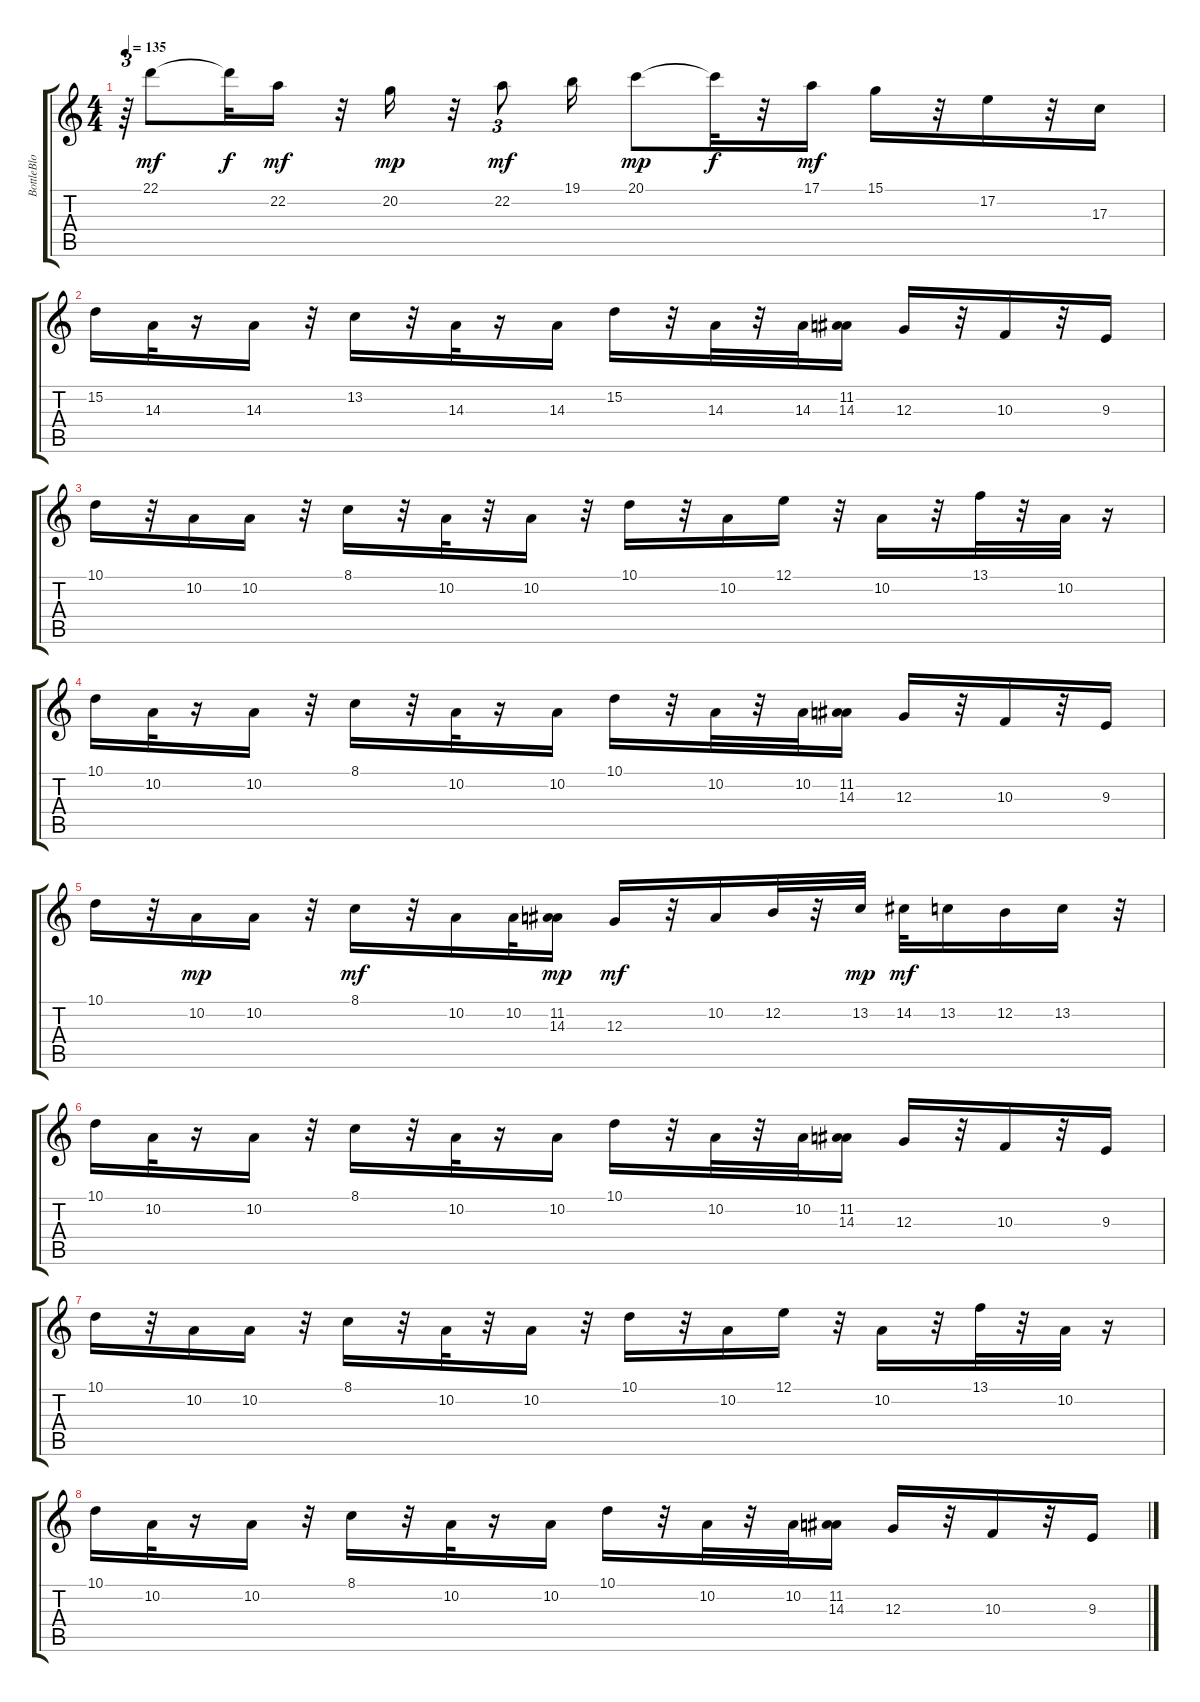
\track ("BottleBlo" "BottleBlo") {instrument blownbottle}
\staff {score tabs}
\tuning (E4 B3 G3 D3 A2 E2) {hide}
\ts (4 4)
\tempo 135
\clef g2
\ks c
r.64{tu (3 2) dy mf} 22.1.8 22.1{t}.32{dy f} 22.2.16{dy mf} r.32 20.2.16{dy mp} r.32 22.2.8{tu (3 2) dy mf} 19.1.16 20.1.8{dy mp} 20.1{t}.32{dy f} r.32 17.1.16{dy mf} 15.1.16 r.32 17.2.16 r.32 17.3.16 |
15.2.16 14.3.32 r.16 14.3.16 r.32 13.2.16 r.32 14.3.32 r.16 14.3.16 15.2.16 r.32 14.3.32 r.32 14.3.32 (11.2 14.3).16 12.3.16 r.32 10.3.16 r.32 9.3.16 |
10.1.16 r.32 10.2.16 10.2.16 r.32 8.1.16 r.32 10.2.32 r.32 10.2.16 r.32 10.1.16 r.32 10.2.16 12.1.16 r.32 10.2.16 r.32 13.1.32 r.32 10.2.32 r.16 |
10.1.16 10.2.32 r.16 10.2.16 r.32 8.1.16 r.32 10.2.32 r.16 10.2.16 10.1.16 r.32 10.2.32 r.32 10.2.32 (11.2 14.3).16 12.3.16 r.32 10.3.16 r.32 9.3.16 |
10.1.16 r.32 10.2.16{dy mp} 10.2.16 r.32 8.1.16{dy mf} r.32 10.2.16 10.2.32 (11.2 14.3).16{dy mp} 12.3.16{dy mf} r.32 10.2.16 12.2.32 r.32 13.2.32{dy mp} 14.2.32{dy mf} 13.2.16 12.2.16 13.2.16 r.32 |
10.1.16 10.2.32 r.16 10.2.16 r.32 8.1.16 r.32 10.2.32 r.16 10.2.16 10.1.16 r.32 10.2.32 r.32 10.2.32 (11.2 14.3).16 12.3.16 r.32 10.3.16 r.32 9.3.16 |
10.1.16 r.32 10.2.16 10.2.16 r.32 8.1.16 r.32 10.2.32 r.32 10.2.16 r.32 10.1.16 r.32 10.2.16 12.1.16 r.32 10.2.16 r.32 13.1.32 r.32 10.2.32 r.16 |
10.1.16 10.2.32 r.16 10.2.16 r.32 8.1.16 r.32 10.2.32 r.16 10.2.16 10.1.16 r.32 10.2.32 r.32 10.2.32 (11.2 14.3).16 12.3.16 r.32 10.3.16 r.32 9.3.16
